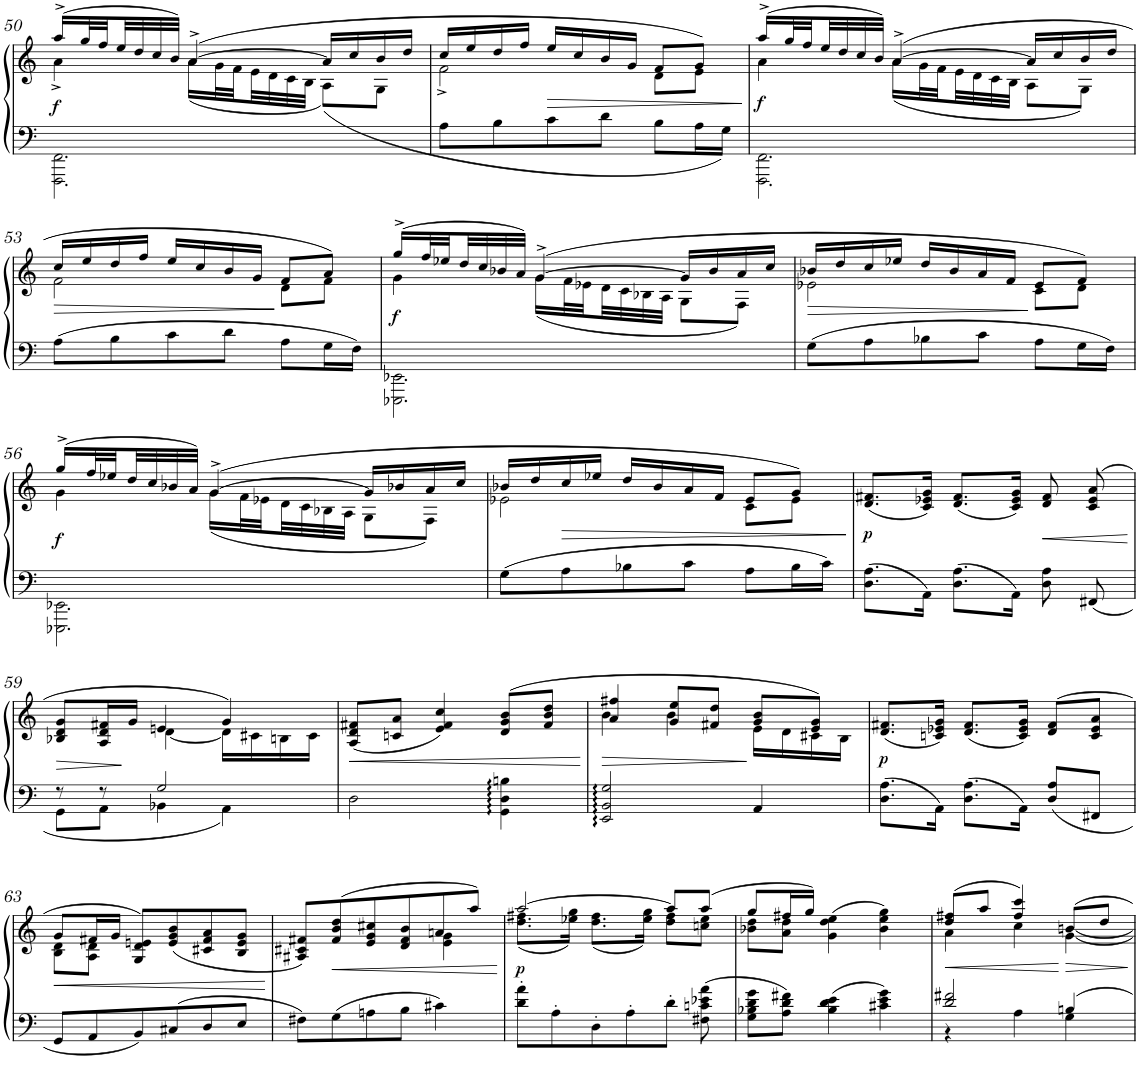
**kern	**kern	**dynam
*part1	*part1	*part1
*staff2	*staff1	*staff1/2
*I"Piano	*	*
*I'Pno.	*	*
!!LO:PB:g=z
*clefF4	*clefG2	*
*k[]	*k[]	*
*M3/4	*M3/4	*
=50	=50	=50
*	*^	*
!	!	!	!LO:DY:b
2.FFF\ 2.FF\	(16aa^/LL	4a^\	f
.	32gg/L	.	.
.	32ff/	.	.
.	32ee/	.	.
.	32dd/	.	.
.	32cc/	.	.
.	32b/JJJ)	.	.
.	([4a^/	(16a\LL	.
.	.	32g\L	.
.	.	32f\	.
.	.	32e\	.
.	.	32d\	.
.	.	32c\	.
.	.	32B\JJJ	.
.	16a/LL]	(8A\L)	.
.	16cc/	.	.
.	16b/	8G\J	.
.	16dd/JJ	.	.
=51	=51	=51	=51
8A\L	16cc/LL	2f^\	.
.	16ee/	.	.
8B\	16dd/	.	.
.	16ff/JJ	.	.
!	!	!	!LO:HP:b
8c\	16ee/LL	.	>
.	16cc/	.	.
8d\J	16b/	.	.
.	16g/JJ	.	.
8B\L	8f/L	8d\L	.
16A\L	8g/J)	8e\J	.
16G\JJ)	.	.	.
*	*v	*v	*
.	.	]
=52	=52	=52
*	*^	*
!	!	!	!LO:DY:b
2.FFF\ 2.FF\	(16aa^/LL	4a\	f
.	32gg/L	.	.
.	32ff/	.	.
.	32ee/	.	.
.	32dd/	.	.
.	32cc/	.	.
.	32b/JJJ)	.	.
.	([4a^/	(16a\LL	.
.	.	32g\L	.
.	.	32f\	.
.	.	32e\	.
.	.	32d\	.
.	.	32c\	.
.	.	32B\JJJ	.
.	16a/LL]	8A\L	.
.	16cc/	.	.
.	16b/	8G\J)	.
.	16dd/JJ	.	.
!!LO:LB:g=z	!!
=53	=53	=53	=53
!	!	!	!LO:HP:b
8A\L	16cc/LL	2f\	>
.	16ee/	.	.
8B\	16dd/	.	.
.	16ff/JJ	.	.
8c\	16ee/LL	.	.
.	16cc/	.	.
8d\J	16b/	.	.
.	16g/JJ	.	.
8A\L	8f/L	8d\L	]
16G\L	8a/J)	8f\J	.
16F\JJ	.	.	.
=54	=54	=54	=54
!	!	!	!LO:DY:b
2.EEE-X\ 2.EE-X\	(16gg^/LL	4g\	f
.	32ff/L	.	.
.	32ee-X/	.	.
.	32dd/	.	.
.	32cc/	.	.
.	32b-X/	.	.
.	32a/JJJ)	.	.
.	([4g^/	(16g\LL	.
.	.	32f\L	.
.	.	32e-X\	.
.	.	32d\	.
.	.	32c\	.
.	.	32B-X\	.
.	.	32A\JJJ	.
.	16g/LL]	8G\L	.
.	16b-/	.	.
.	16a/	8F\J)	.
.	16cc/JJ	.	.
=55	=55	=55	=55
!	!	!	!LO:HP:b
8G\L	16b-X/LL	2e-X\	>
.	16dd/	.	.
8A\	16cc/	.	.
.	16ee-X/JJ	.	.
8B-X\	16dd/LL	.	.
.	16b-/	.	.
8c\J	16a/	.	.
.	16f/JJ	.	.
8A\L	8e-/L	8c\L	]
16G\L	8f/J)	8d\J	.
16F\JJ	.	.	.
!!LO:LB:g=z	!!
=56	=56	=56	=56
!	!	!	!LO:DY:b
2.EEE-X\ 2.EE-X\	(16gg^/LL	4g\	f
.	32ff/L	.	.
.	32ee-X/	.	.
.	32dd/	.	.
.	32cc/	.	.
.	32b-X/	.	.
.	32a/JJJ)	.	.
.	([4g^/	(16g\LL	.
.	.	32f\L	.
.	.	32e-X\	.
.	.	32d\	.
.	.	32c\	.
.	.	32B-X\	.
.	.	32A\JJJ	.
.	16g/LL]	8G\L	.
.	16b-X/	.	.
.	16a/	8F\J)	.
.	16cc/JJ	.	.
=57	=57	=57	=57
8G\L	16b-X/LL	2e-X\	.
.	16dd/	.	.
!	!	!	!LO:HP:b
8A\	16cc/	.	>
.	16ee-X/JJ	.	.
8B-X\	16dd/LL	.	.
.	16b-/	.	.
8c\J	16a/	.	.
.	16f/JJ	.	.
8A\L	8e-/L	8c\L	.
16B-\L	8g/J)	8e-\J	.
16c\JJ	.	.	.
*	*v	*v	*
.	.	]
=58	=58	=58
!	!	!LO:DY:b
8.D\ 8.A\L	(8.d/ 8.f#X/L	p
16AA\Jk	16c/ 16e-X/ 16g/Jk)	.
8.D\ 8.A\L	(8.d/ 8.f#/L	.
16AA\Jk	16c/ 16e-/ 16g/Jk)	.
!	!	!LO:HP:b
8D\ 8A\	8d/ 8f#/	<
8FF#X/	(>8c/ 8e-/ 8a/	.
.	.	[
!!LO:LB:g=z
=59	=59	=59
*^	*	*
!	!	!	!LO:HP:b
*	*	*^	*
8r	8GG\L	8B-X/ 8d/ 8g/L	4ryy	>
8r	8AA\J	16A/ 16d/ 16f#X/L	.	.
.	.	16g/JJ	.	]
2G/	4BB-X\	4en/	[4d\	.
.	4AA\	4g/)	16d\LL]	.
.	.	.	16c#X\	.
.	.	.	16Bn\	.
.	.	.	16c#\JJ	.
*v	*v	*	*	*
=60	=60	=60	=60
!	!	!	!LO:HP:b
*	*v	*v	*
2D\	(8A/ 8d/ 8f#X/L	<
.	8cn/ 8a/J	.
.	4e/ 4f#/ 4cc/)	.
4GG\ 4D\ 4Bn\	(8d/ 8g/ 8b/L	.
.	8f#/ 8b/ 8dd/J	.
.	.	[
=61	=61	=61
!	!	!LO:HP:b
*	*^	*
2EE/ 2BB/ 2G/	4a/ 4ff#X/	4b\	>
.	8g/ 8ee/L	4b\	.
.	8f#X/ 8dd/J	.	.
4AA/	8g/ 8b/L	16e\LL	]
.	.	16d\	.
.	8e/ 8g/J)	16c#X\	.
.	.	16B\JJ	.
=62	=62	=62	=62
!	!	!	!LO:DY:b
*	*v	*v	*
8.D\ 8.A\L	(8.d/ 8.f#X/L	p
16AA\Jk	16cn/ 16e-X/ 16g/Jk)	.
8.D\ 8.A\L	(8.d/ 8.f#/L	.
16AA\Jk	16c/ 16e-/ 16g/Jk)	.
8D/ 8A/L	(>8d/ 8f#/L	.
8FF#X/J	8c/ 8e-/ 8a/J	.
!!LO:LB:g=z
=63	=63	=63
!	!	!LO:HP:b
*	*^	*
8GG/L	8g/L	8B\ 8d\L	<
8AA/	16f#X/L	8A\ 8d\J	.
.	16g/JJ	.	.
8BB/	8G/ 8d/ 8en/L)	2ryy	.
8C#X/	(8e/ 8g/ 8b/	.	.
8D/	8c#X/ 8f#/ 8a/	.	.
8E/J	8B/ 8e/ 8g/J	.	.
*	*v	*v	*
.	.	[
=64	=64	=64
*	*^	*
8F#X\L	8A#X/ 8c#X/ 8f#X/L)	2ryy	.
!	!	!	!LO:HP:b
8G\	(8f#/ 8b/ 8dd/	.	<
8An\	8e/ 8g/ 8cc#X/	.	.
8B\J	8d/ 8f#/ 8b/	.	.
4c#X\	8an/	4e\ 4g\	.
.	8aa/J)	.	.
*	*v	*v	*
.	.	[
=65	=65	=65
*	*^	*
!	!	!	!LO:DY:b
8d\' 8a\'L	[2aa/	(8.dd\ 8.ff#X\L	p
8A'\	.	.	.
.	.	16ee-X\ 16gg\Jk)	.
8D'\	.	(8.dd\ 8.ff#\L	.
8A'\	.	.	.
.	.	16ee-\ 16gg\Jk)	.
8d'\J	8aa/L]	8dd\ 8ff#\L	.
8F#X\ 8cn\ 8e-X\ 8a\	(8aa/J	8ccn\ 8ee-\J	.
=66	=66	=66	=66
8G\ 8B-X\ 8d\ 8g\L	8gg/L	8b-X\ 8dd\L	.
8A\ 8d\ 8f#X\J	16ff#X/L	8a\ 8dd\J	.
.	16gg/JJ)	.	.
4B-\ 4d\ 4e\	(4g\ 4dd\ 4ee\	2ryy	.
4c#X\ 4e\ 4g\	4b-\ 4ee\ 4gg\)	.	.
=67	=67	=67	=67
*^	*	*	*
!	!	!	!	!LO:HP:b
2d/ 2f#X/	4r	(8dd/ 8ff#X/L	4a\	<
.	.	8aa/J	.	.
.	4A\	4ff#/ 4ccc/)	4cc\	.
!	!	!	!	!LO:HP:n=1:b
4Bn/	4G\	[<8bn/L	[4g\	[ >
.	.	8dd/J	.	.
*v	*v	*	*	*
*	*v	*v	*
.	.	]
=	=	=
*-	*-	*-
